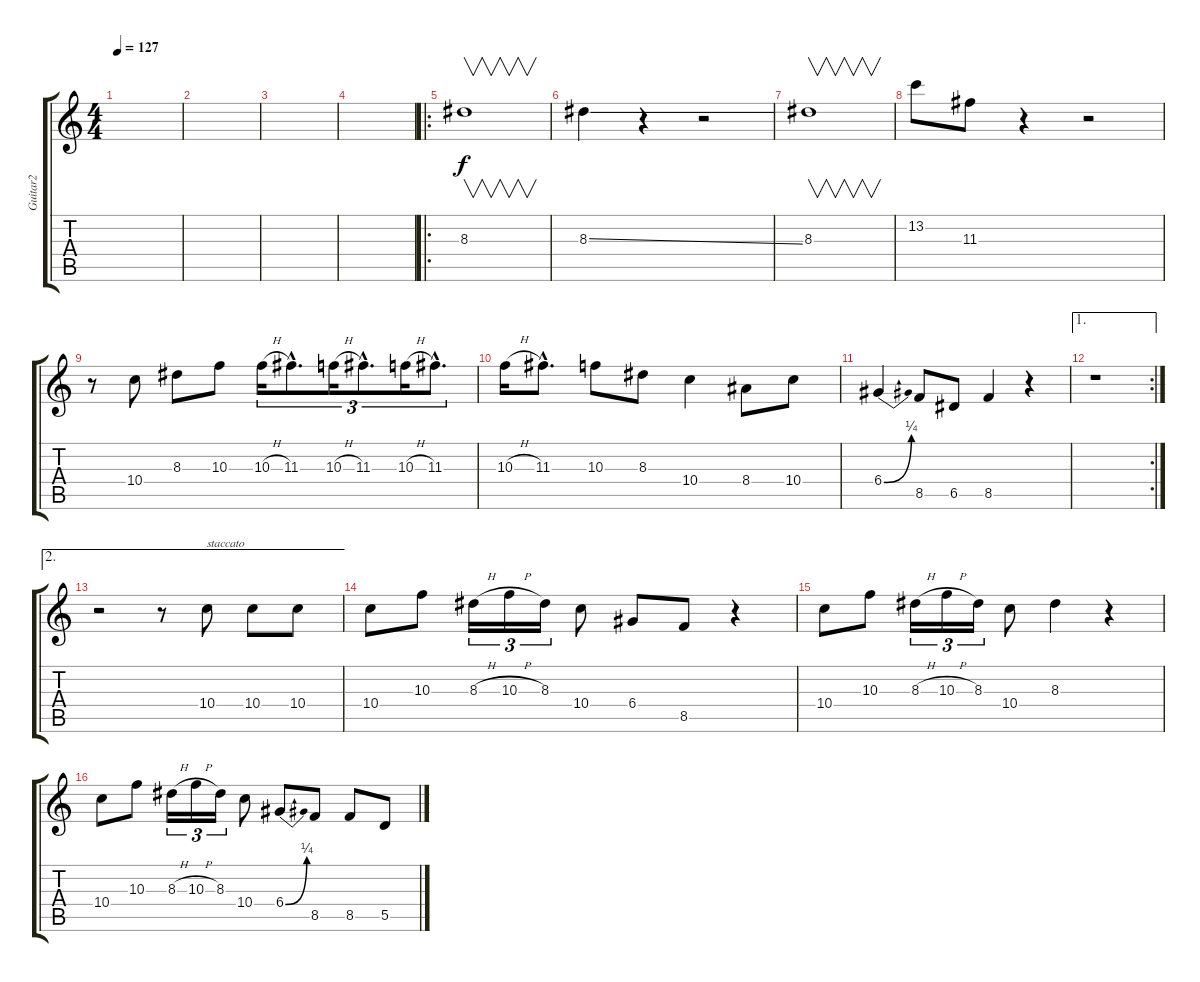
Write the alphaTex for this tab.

\track ("Guitar2" "Guitar2") {instrument overdrivenguitar}
\staff {score tabs}
\tuning (E4 B3 G3 D3 A2 E2) {hide}
\ts (4 4)
\tempo 127
\clef g2
\ks c
|
|
|
|
\ro
8.3.1{v} |
8.3{ss}.4 r.4 r.2 |
8.3.1{v} |
13.2.8 11.3.8 r.4 r.2 |
r.8 10.4.8 8.3.8 10.3.8 10.3{h}.16{tu (3 2)} 11.3{hac}.8{d tu (3 2)} 10.3{h}.16{tu (3 2)} 11.3{hac}.8{d tu (3 2)} 10.3{h}.16{tu (3 2)} 11.3{hac}.8{d tu (3 2)} |
10.3{h}.16 11.3{hac}.8{d} 10.3.8 8.3.8 10.4.4 8.4.8 10.4.8 |
6.4{be (bend 0 0 60 1)}.4 8.5.8 6.5.8 8.5.4 r.4 |
\ae 1
\rc 2
r.1 |
\ae 2
r.2 r.8 10.4.8{txt "staccato"} 10.4.8 10.4.8 |
10.4.8 10.3.8 8.3{h}.16{tu (3 2)} 10.3{h}.16{tu (3 2)} 8.3.16{tu (3 2)} 10.4.8 6.4.8 8.5.8 r.4 |
10.4.8 10.3.8 8.3{h}.16{tu (3 2)} 10.3{h}.16{tu (3 2)} 8.3.16{tu (3 2)} 10.4.8 8.3.4 r.4 |
10.4.8 10.3.8 8.3{h}.16{tu (3 2)} 10.3{h}.16{tu (3 2)} 8.3.16{tu (3 2)} 10.4.8 6.4{be (bend 0 0 60 1)}.8 8.5.8 8.5.8 5.5.8
